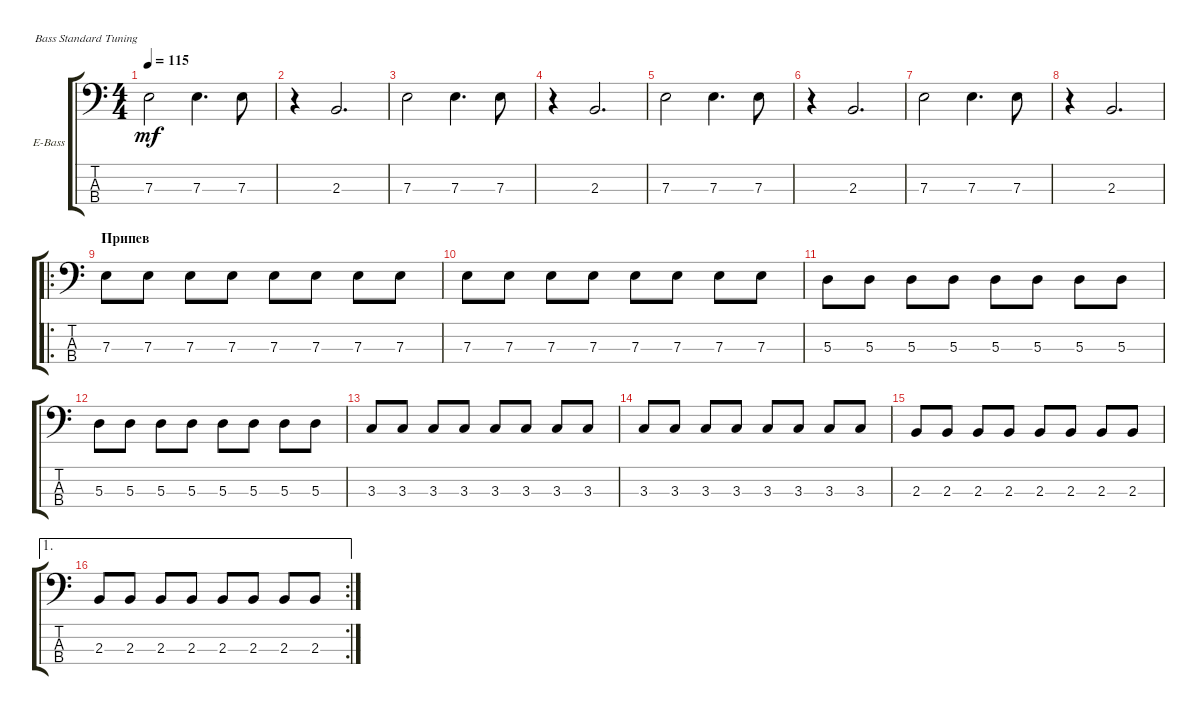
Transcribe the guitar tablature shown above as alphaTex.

\defaultSystemsLayout 4
\bracketExtendMode groupsimilarinstruments
\firstSystemTrackNameOrientation horizontal
\otherSystemsTrackNameOrientation horizontal
\track ("Бас" "E-Bass") {instrument electricbassfinger}
\staff {score tabs}
\tuning (G2 D2 A1 E1)
\ts (4 4)
\tempo 115
\clef f4
\ks c
7.3.2{dy mf} 7.3.4{d} 7.3.8 |
r.4 2.3.2{d} |
7.3.2 7.3.4{d} 7.3.8 |
r.4 2.3.2{d} |
7.3.2 7.3.4{d} 7.3.8 |
r.4 2.3.2{d} |
7.3.2 7.3.4{d} 7.3.8 |
r.4 2.3.2{d} |
\ro
\section ("" "Припев")
7.3.8 7.3.8 7.3.8 7.3.8 7.3.8 7.3.8 7.3.8 7.3.8 |
7.3.8 7.3.8 7.3.8 7.3.8 7.3.8 7.3.8 7.3.8 7.3.8 |
5.3.8 5.3.8 5.3.8 5.3.8 5.3.8 5.3.8 5.3.8 5.3.8 |
5.3.8 5.3.8 5.3.8 5.3.8 5.3.8 5.3.8 5.3.8 5.3.8 |
3.3.8 3.3.8 3.3.8 3.3.8 3.3.8 3.3.8 3.3.8 3.3.8 |
3.3.8 3.3.8 3.3.8 3.3.8 3.3.8 3.3.8 3.3.8 3.3.8 |
2.3.8 2.3.8 2.3.8 2.3.8 2.3.8 2.3.8 2.3.8 2.3.8 |
\ae 1
\rc 2
2.3.8 2.3.8 2.3.8 2.3.8 2.3.8 2.3.8 2.3.8 2.3.8
